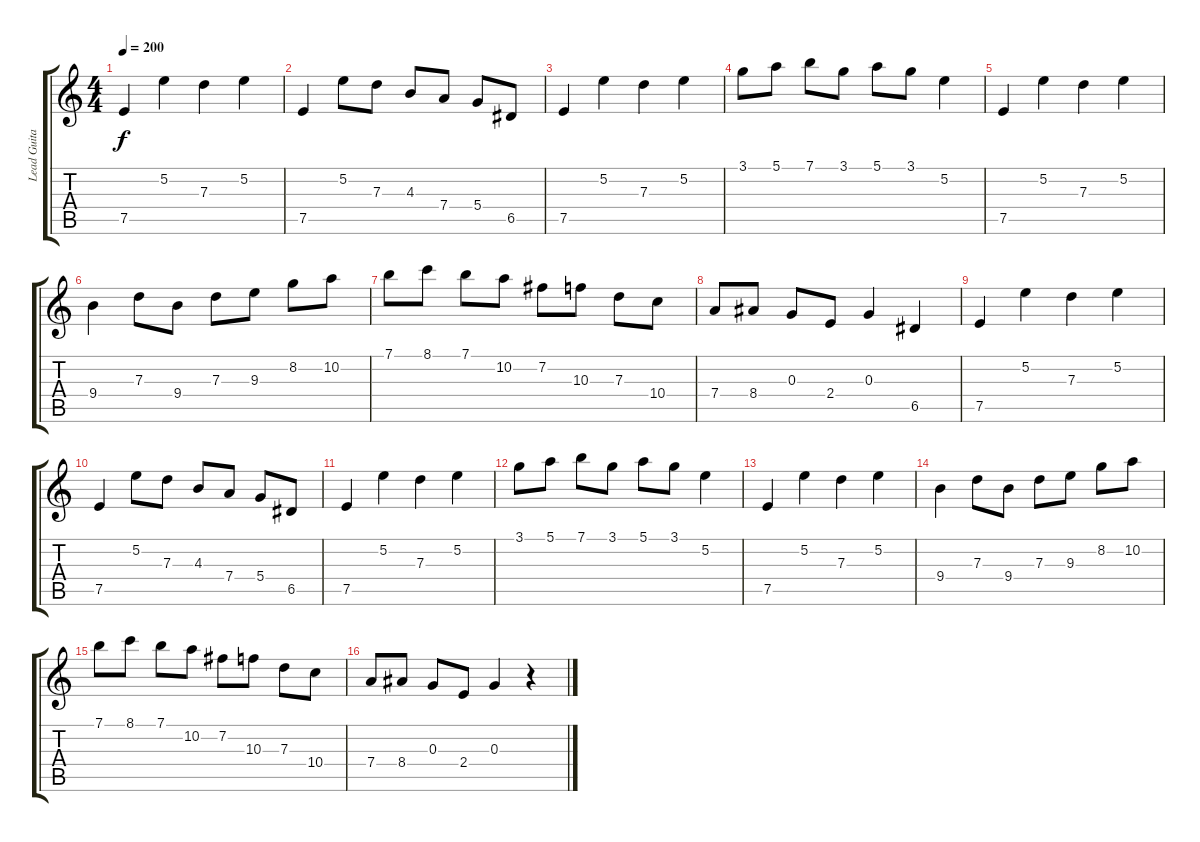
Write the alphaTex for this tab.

\track ("Lead Guitar" "Lead Guita") {instrument acousticguitarsteel}
\staff {score tabs}
\tuning (E4 B3 G3 D3 A2 E2) {hide}
\ts (4 4)
\tempo 200
\clef g2
\ks c
7.5.4{dy f} 5.2.4 7.3.4 5.2.4 |
7.5.4 5.2.8 7.3.8 4.3.8 7.4.8 5.4.8 6.5.8 |
7.5.4 5.2.4 7.3.4 5.2.4 |
3.1.8 5.1.8 7.1.8 3.1.8 5.1.8 3.1.8 5.2.4 |
7.5.4 5.2.4 7.3.4 5.2.4 |
9.4.4 7.3.8 9.4.8 7.3.8 9.3.8 8.2.8 10.2.8 |
7.1.8 8.1.8 7.1.8 10.2.8 7.2.8 10.3.8 7.3.8 10.4.8 |
7.4.8 8.4.8 0.3.8 2.4.8 0.3.4 6.5.4 |
7.5.4 5.2.4 7.3.4 5.2.4 |
7.5.4 5.2.8 7.3.8 4.3.8 7.4.8 5.4.8 6.5.8 |
7.5.4 5.2.4 7.3.4 5.2.4 |
3.1.8 5.1.8 7.1.8 3.1.8 5.1.8 3.1.8 5.2.4 |
7.5.4 5.2.4 7.3.4 5.2.4 |
9.4.4 7.3.8 9.4.8 7.3.8 9.3.8 8.2.8 10.2.8 |
7.1.8 8.1.8 7.1.8 10.2.8 7.2.8 10.3.8 7.3.8 10.4.8 |
7.4.8 8.4.8 0.3.8 2.4.8 0.3.4 r.4
